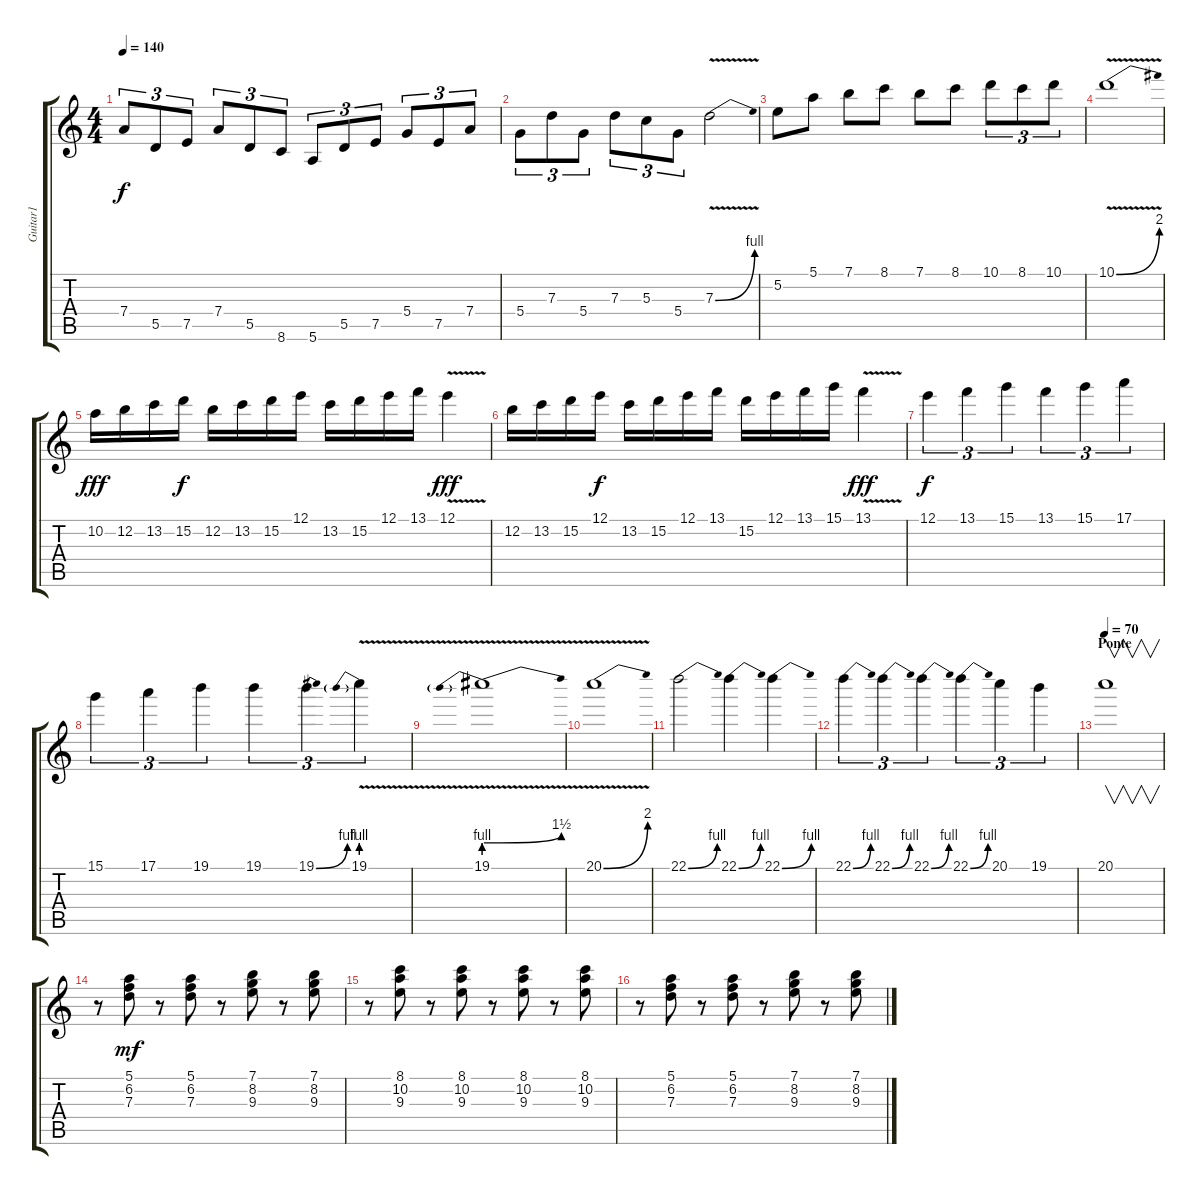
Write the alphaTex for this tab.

\track ("Guitar1" "Guitar1") {instrument acousticguitarnylon}
\staff {score tabs}
\tuning (E4 B3 G3 D3 A2 E2) {hide}
\ts (4 4)
\tempo 140
\clef g2
\ks c
7.4.8{tu (3 2) dy f} 5.5.8{tu (3 2)} 7.5.8{tu (3 2)} 7.4.8{tu (3 2)} 5.5.8{tu (3 2)} 8.6.8{tu (3 2)} 5.6.8{tu (3 2)} 5.5.8{tu (3 2)} 7.5.8{tu (3 2)} 5.4.8{tu (3 2)} 7.5.8{tu (3 2)} 7.4.8{tu (3 2)} |
5.4.8{tu (3 2)} 7.3.8{tu (3 2)} 5.4.8{tu (3 2)} 7.3.8{tu (3 2)} 5.3.8{tu (3 2)} 5.4.8{tu (3 2)} 7.3{be (bend 0 0 60 4) v}.2 |
5.2.8 5.1.8 7.1.8 8.1.8 7.1.8 8.1.8 10.1.8{tu (3 2)} 8.1.8{tu (3 2)} 10.1.8{tu (3 2)} |
10.1{be (bend 0 0 60 8) v}.1 |
10.2.16{dy fff} 12.2.16 13.2.16 15.2.16{dy f} 12.2.16 13.2.16 15.2.16 12.1.16 13.2.16 15.2.16 12.1.16 13.1.16 12.1{v}.4{dy fff} |
12.2.16 13.2.16 15.2.16 12.1.16{dy f} 13.2.16 15.2.16 12.1.16 13.1.16 15.2.16 12.1.16 13.1.16 15.1.16 13.1{v}.4{dy fff} |
12.1.4{tu (3 2) dy f} 13.1.4{tu (3 2)} 15.1.4{tu (3 2)} 13.1.4{tu (3 2)} 15.1.4{tu (3 2)} 17.1.4{tu (3 2)} |
15.1.4{tu (3 2)} 17.1.4{tu (3 2)} 19.1.4{tu (3 2)} 19.1.4{tu (3 2)} 19.1{be (bend 0 0 60 4)}.4{tu (3 2)} 19.1{be (prebend 0 4 60 4) v}.4{tu (3 2)} |
19.1{be (prebendbend 0 4 60 6) v}.1 |
20.1{be (bend 0 0 60 8) v}.1 |
22.1{be (bend 0 0 60 4)}.2 22.1{be (bend 0 0 60 4)}.4 22.1{be (bend 0 0 60 4)}.4 |
22.1{be (bend 0 0 60 4)}.4{tu (3 2)} 22.1{be (bend 0 0 60 4)}.4{tu (3 2)} 22.1{be (bend 0 0 60 4)}.4{tu (3 2)} 22.1{be (bend 0 0 60 4)}.4{tu (3 2)} 20.1.4{tu (3 2)} 19.1.4{tu (3 2)} |
\section ("" "Ponte")
\tempo 70
20.1.1{v} |
r.8{volume 10 instrument acousticguitarnylon} (5.1 6.2 7.3).8{dy mf} r.8 (5.1 6.2 7.3).8 r.8 (7.1 8.2 9.3).8 r.8 (7.1 8.2 9.3).8 |
r.8 (8.1 10.2 9.3).8 r.8 (8.1 10.2 9.3).8 r.8 (8.1 10.2 9.3).8 r.8 (8.1 10.2 9.3).8 |
r.8 (5.1 6.2 7.3).8 r.8 (5.1 6.2 7.3).8 r.8 (7.1 8.2 9.3).8 r.8 (7.1 8.2 9.3).8
